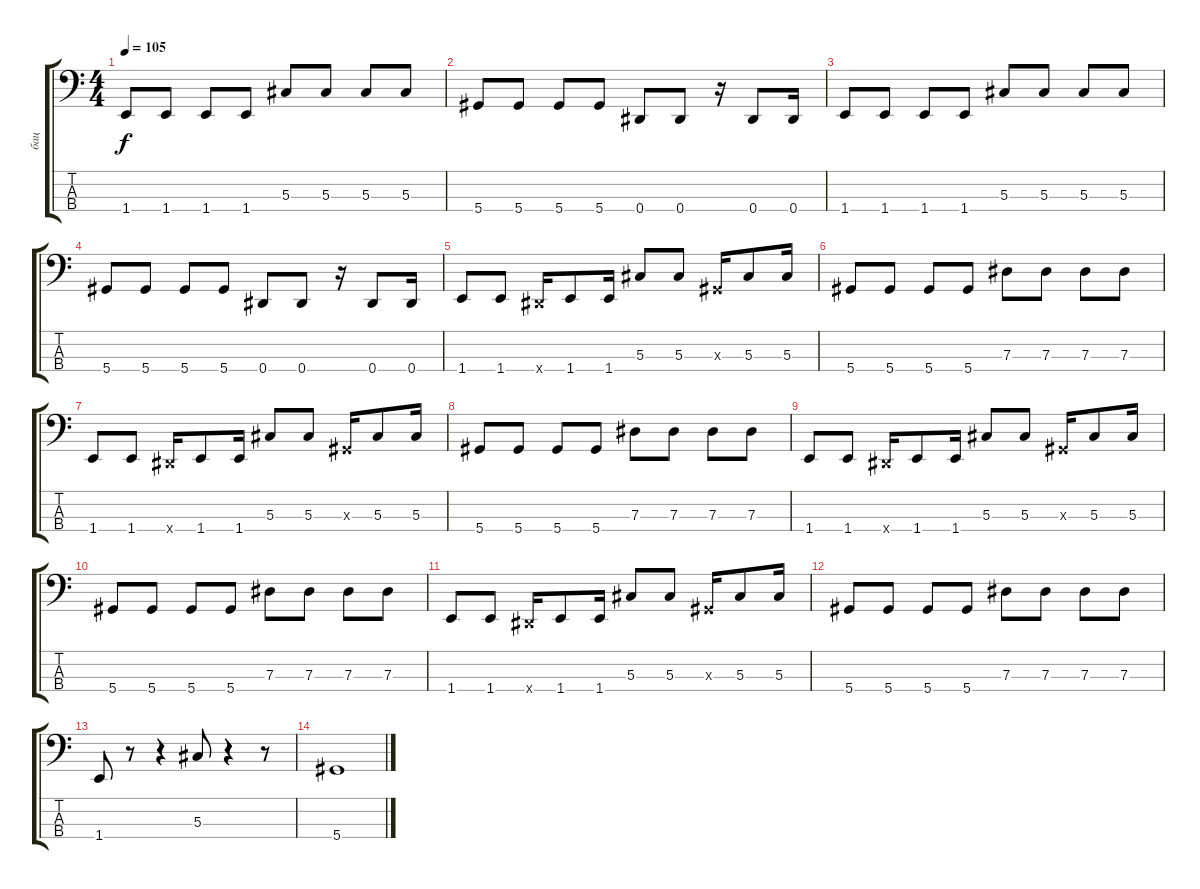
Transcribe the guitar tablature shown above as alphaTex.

\track ("бац" "бац") {instrument electricbasspick}
\staff {score tabs}
\tuning (Gb2 Db2 Ab1 Eb1) {hide}
\ts (4 4)
\tempo 105
\clef f4
\ks c
1.4.8{dy f} 1.4.8 1.4.8 1.4.8 5.3.8 5.3.8 5.3.8 5.3.8 |
5.4.8 5.4.8 5.4.8 5.4.8 0.4.8 0.4.8 r.16 0.4.8 0.4.16 |
1.4.8 1.4.8 1.4.8 1.4.8 5.3.8 5.3.8 5.3.8 5.3.8 |
5.4.8 5.4.8 5.4.8 5.4.8 0.4.8 0.4.8 r.16 0.4.8 0.4.16 |
1.4.8 1.4.8 0.4{x}.16 1.4.8 1.4.16 5.3.8 5.3.8 0.3{x}.16 5.3.8 5.3.16 |
5.4.8 5.4.8 5.4.8 5.4.8 7.3.8 7.3.8 7.3.8 7.3.8 |
1.4.8 1.4.8 0.4{x}.16 1.4.8 1.4.16 5.3.8 5.3.8 0.3{x}.16 5.3.8 5.3.16 |
5.4.8 5.4.8 5.4.8 5.4.8 7.3.8 7.3.8 7.3.8 7.3.8 |
1.4.8 1.4.8 0.4{x}.16 1.4.8 1.4.16 5.3.8 5.3.8 0.3{x}.16 5.3.8 5.3.16 |
5.4.8 5.4.8 5.4.8 5.4.8 7.3.8 7.3.8 7.3.8 7.3.8 |
1.4.8 1.4.8 0.4{x}.16 1.4.8 1.4.16 5.3.8 5.3.8 0.3{x}.16 5.3.8 5.3.16 |
5.4.8 5.4.8 5.4.8 5.4.8 7.3.8 7.3.8 7.3.8 7.3.8 |
1.4.8 r.8 r.4 5.3.8 r.4 r.8 |
5.4.1
